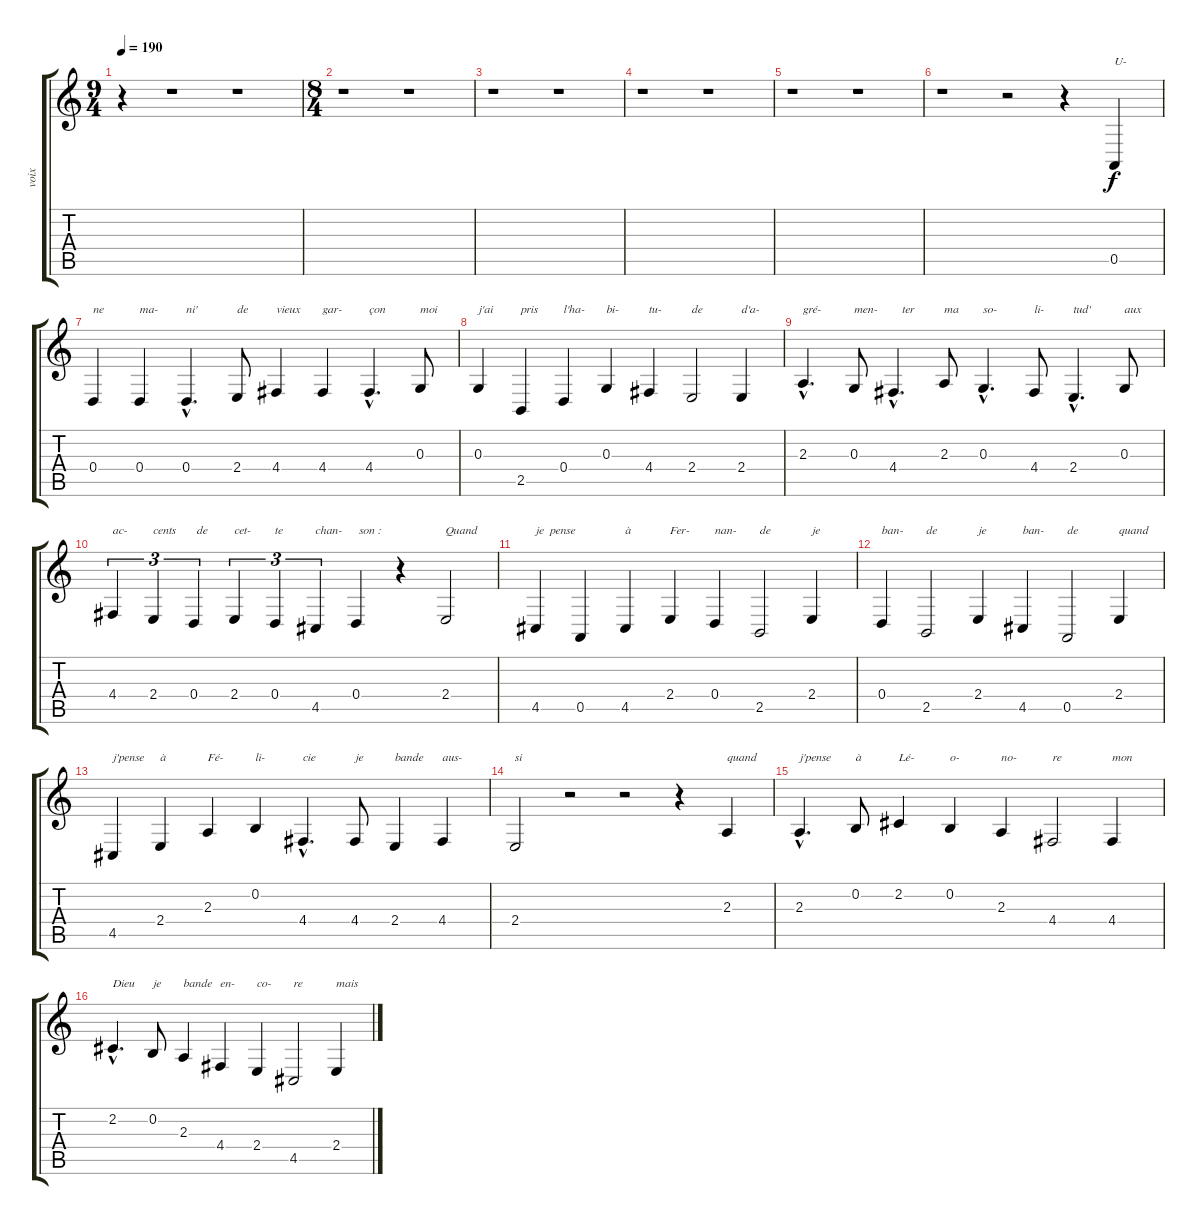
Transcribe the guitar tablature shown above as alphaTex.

\track ("voix" "voix") {instrument clarinet}
\staff {score tabs}
\tuning (E4 B3 G3 D3 A2 E2) {hide}
\ts (9 4)
\tempo 190
\clef g2
\ks c
r.4{dy f instrument clarinet} r.1 r.1 |
\ts (8 4)
r.1 r.1 |
r.1 r.1 |
r.1 r.1 |
r.1 r.1 |
r.1 r.2 r.4 0.5.4{txt "U-"} |
0.4.4{txt "ne "} 0.4.4{txt "ma-"} 0.4{hac}.4{d txt "ni'"} 2.4.8{txt "de"} 4.4.4{txt "vieux"} 4.4.4{txt "gar-"} 4.4{hac}.4{d txt "çon"} 0.3.8{txt "moi"} |
0.3.4{txt "j'ai "} 2.5.4{txt "pris"} 0.4.4{txt "l'ha-"} 0.3.4{txt "bi-"} 4.4.4{txt "tu-"} 2.4.2{txt "de"} 2.4.4{txt "d'a-"} |
2.3{hac}.4{d txt "gré-"} 0.3.8{txt "men-"} 4.4{hac}.4{d txt "   ter"} 2.3.8{txt "ma"} 0.3{hac}.4{d txt "so-"} 4.4.8{txt "li-"} 2.4{hac}.4{d txt "tud'"} 0.3.8{txt "aux"} |
4.4.4{tu (3 2) txt "ac-"} 2.4.4{tu (3 2) txt "cents"} 0.4.4{tu (3 2) txt " de"} 2.4.4{tu (3 2) txt "cet-"} 0.4.4{tu (3 2) txt "te"} 4.5.4{tu (3 2) txt "chan-"} 0.4.4{txt " son :"} r.4 2.4.2{txt "Quand"} |
4.5.4{txt "je  pense"} 0.5.4 4.5.4{txt "à"} 2.4.4{txt "Fer-"} 0.4.4{txt "nan-"} 2.5.2{txt "de"} 2.4.4{txt "je"} |
0.4.4{txt "ban-"} 2.5.2{txt "de"} 2.4.4{txt "je"} 4.5.4{txt "ban-"} 0.5.2{txt "de"} 2.4.4{txt "quand"} |
4.5.4{txt "j'pense"} 2.4.4{txt "à"} 2.3.4{txt "Fé-"} 0.2.4{txt "li-"} 4.4{hac}.4{d txt "cie"} 4.4.8{txt "je"} 2.4.4{txt "bande"} 4.4.4{txt "aus-"} |
2.4.2{txt "si"} r.2 r.2 r.4 2.3.4{txt "quand"} |
2.3{hac}.4{d txt "j'pense"} 0.2.8{txt "à"} 2.2.4{txt "Lé-"} 0.2.4{txt "o-"} 2.3.4{txt "no-"} 4.4.2{txt "re"} 4.4.4{txt "mon"} |
2.2{hac}.4{d txt "Dieu"} 0.2.8{txt "je"} 2.3.4{txt "bande"} 4.4.4{txt "en-"} 2.4.4{txt "co-"} 4.5.2{txt "re"} 2.4.4{txt "mais"}
